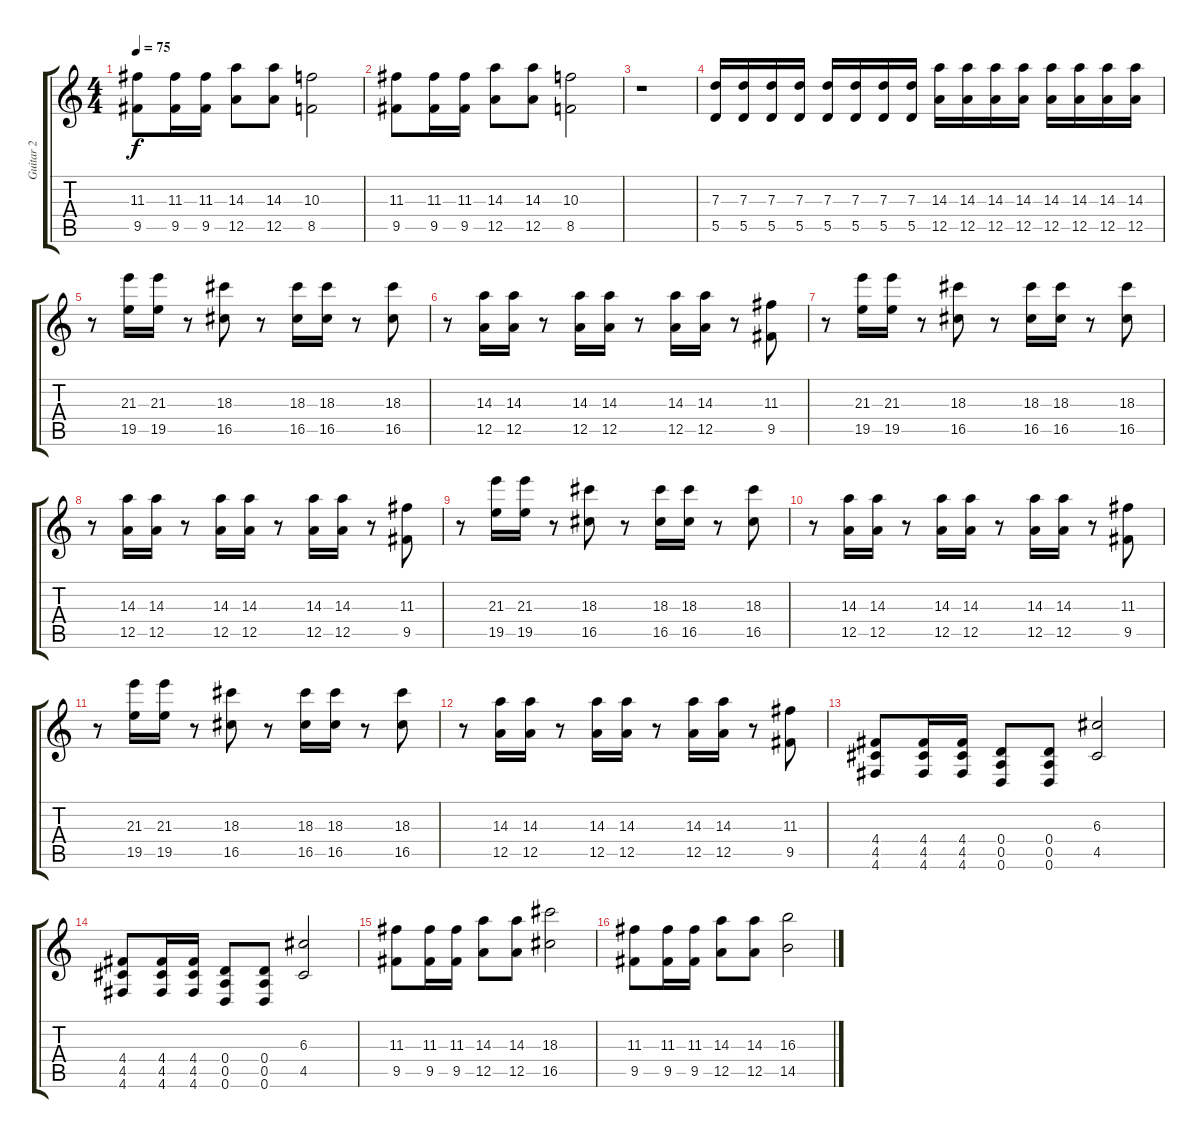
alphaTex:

\track ("Guitar 2" "Guitar 2") {instrument overdrivenguitar}
\staff {score tabs}
\tuning (E4 B3 G3 D3 A2 D2) {hide}
\ts (4 4)
\tempo 75
\clef g2
\ks c
(11.3 9.5).8{dy f} (11.3 9.5).16 (11.3 9.5).16 (14.3 12.5).8 (14.3 12.5).8 (10.3 8.5).2 |
(11.3 9.5).8 (11.3 9.5).16 (11.3 9.5).16 (14.3 12.5).8 (14.3 12.5).8 (10.3 8.5).2 |
r.1{volume 0} |
(7.3 5.5).16{volume 12} (7.3 5.5).16 (7.3 5.5).16 (7.3 5.5).16 (7.3 5.5).16 (7.3 5.5).16 (7.3 5.5).16 (7.3 5.5).16 (14.3 12.5).16 (14.3 12.5).16 (14.3 12.5).16 (14.3 12.5).16 (14.3 12.5).16 (14.3 12.5).16 (14.3 12.5).16 (14.3 12.5).16 |
r.8 (21.3 19.5).16 (21.3 19.5).16 r.8 (18.3 16.5).8 r.8 (18.3 16.5).16 (18.3 16.5).16 r.8 (18.3 16.5).8 |
r.8 (14.3 12.5).16 (14.3 12.5).16 r.8 (14.3 12.5).16 (14.3 12.5).16 r.8 (14.3 12.5).16 (14.3 12.5).16 r.8 (11.3 9.5).8 |
r.8 (21.3 19.5).16 (21.3 19.5).16 r.8 (18.3 16.5).8 r.8 (18.3 16.5).16 (18.3 16.5).16 r.8 (18.3 16.5).8 |
r.8 (14.3 12.5).16 (14.3 12.5).16 r.8 (14.3 12.5).16 (14.3 12.5).16 r.8 (14.3 12.5).16 (14.3 12.5).16 r.8 (11.3 9.5).8 |
r.8 (21.3 19.5).16 (21.3 19.5).16 r.8 (18.3 16.5).8 r.8 (18.3 16.5).16 (18.3 16.5).16 r.8 (18.3 16.5).8 |
r.8 (14.3 12.5).16 (14.3 12.5).16 r.8 (14.3 12.5).16 (14.3 12.5).16 r.8 (14.3 12.5).16 (14.3 12.5).16 r.8 (11.3 9.5).8 |
r.8 (21.3 19.5).16 (21.3 19.5).16 r.8 (18.3 16.5).8 r.8 (18.3 16.5).16 (18.3 16.5).16 r.8 (18.3 16.5).8 |
r.8 (14.3 12.5).16 (14.3 12.5).16 r.8 (14.3 12.5).16 (14.3 12.5).16 r.8 (14.3 12.5).16 (14.3 12.5).16 r.8 (11.3 9.5).8 |
(4.4 4.5 4.6).8 (4.4 4.5 4.6).16 (4.4 4.5 4.6).16 (0.4 0.5 0.6).8 (0.4 0.5 0.6).8 (6.3 4.5).2 |
(4.4 4.5 4.6).8 (4.4 4.5 4.6).16 (4.4 4.5 4.6).16 (0.4 0.5 0.6).8 (0.4 0.5 0.6).8 (6.3 4.5).2 |
(11.3 9.5).8 (11.3 9.5).16 (11.3 9.5).16 (14.3 12.5).8 (14.3 12.5).8 (18.3 16.5).2 |
(11.3 9.5).8 (11.3 9.5).16 (11.3 9.5).16 (14.3 12.5).8 (14.3 12.5).8 (16.3 14.5).2
